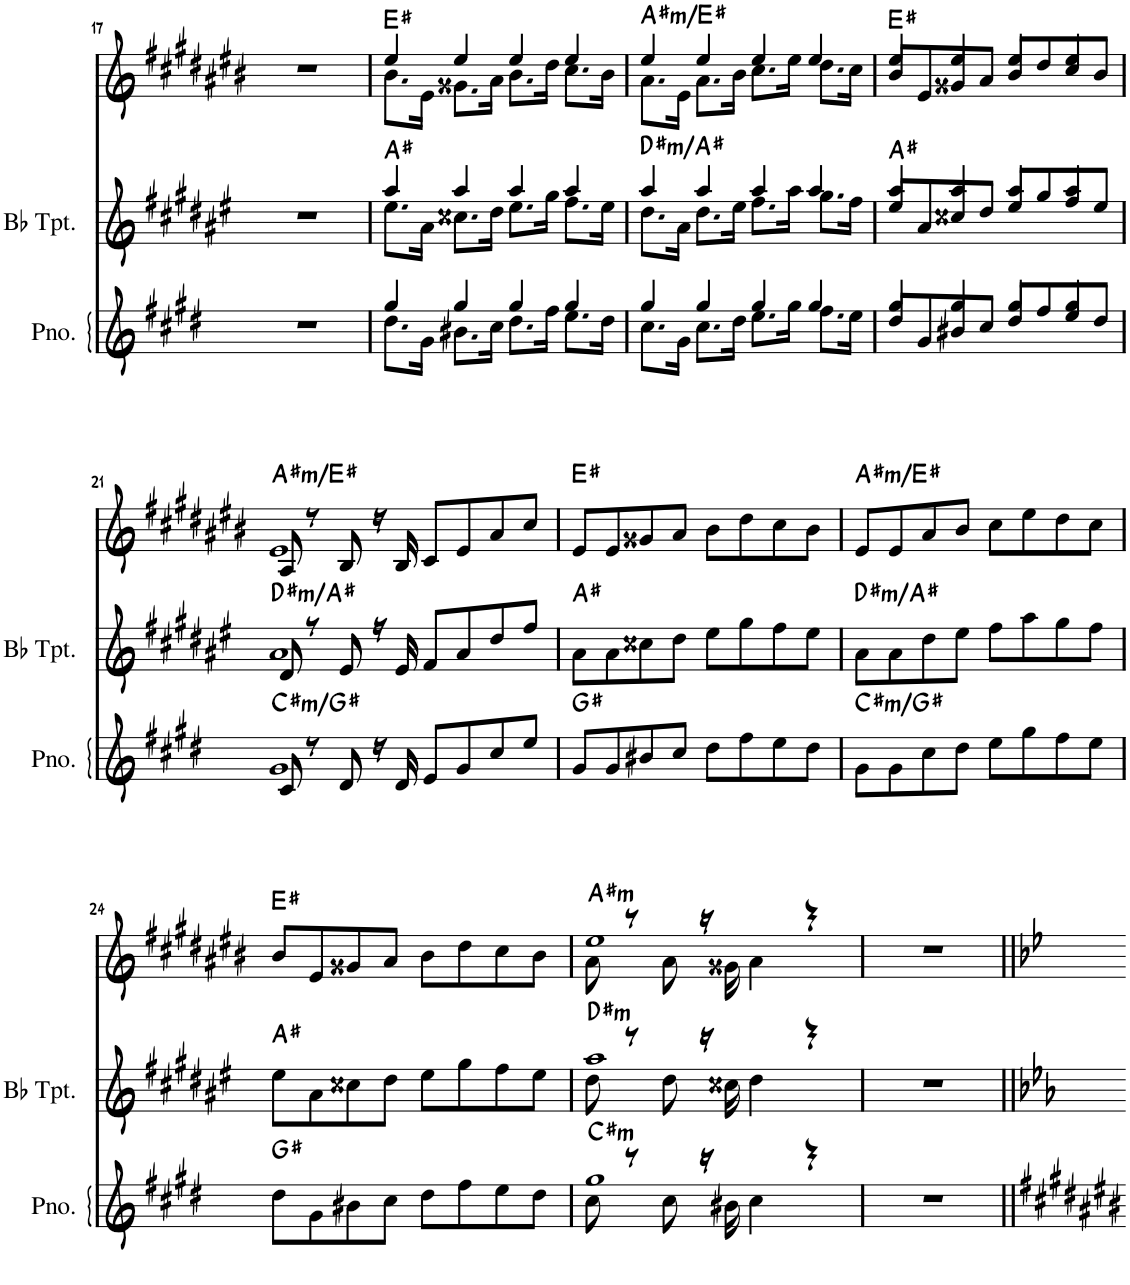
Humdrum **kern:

**kern	**harte	**kern	**harte	**kern	**harte
*part3	*part3	*part2	*part2	*part1	*part1
*staff3	*	*staff2	*	*staff1	*
*I"Piano	*	*I"Bb Trumpet	*	*I"Alto Sax	*
*I'Pno.	*	*I'Bb Tpt.	*	*I'Sax	*
!!LO:PB:g=z
*clefG2	*	*clefG2	*	*clefG2	*
*	*	*Trd1c2	*	*Trd5c9	*
*k[f#c#g#d#]	*	*k[f#c#g#d#a#e#]	*	*k[f#c#g#d#a#e#b#]	*
*M4/4	*	*M4/4	*	*M4/4	*
=17	=17	=17	=17	=17	=17
1r	.	1r	.	1r	.
=18	=18	=18	=18	=18	=18
*^	*	*^	*	*^	*
8.dd#\L	4gg#/	.	8.ee#\L	4aa#/	A#:maj	8.b#\L	4ee#/	E#:maj
16g#\Jk	.	.	16a#\Jk	.	.	16e#\Jk	.	.
8.b#X\L	4gg#/	.	8.cc##X\L	4aa#/	.	8.g##X\L	4ee#/	.
16cc#\Jk	.	.	16dd#\Jk	.	.	16a#\Jk	.	.
8.dd#\L	4gg#/	.	8.ee#\L	4aa#/	.	8.b#\L	4ee#/	.
16ff#\Jk	.	.	16gg#\Jk	.	.	16dd#\Jk	.	.
8.ee\L	4gg#/	.	8.ff#\L	4aa#/	.	8.cc#\L	4ee#/	.
16dd#\Jk	.	.	16ee#\Jk	.	.	16b#\Jk	.	.
=19	=19	=19	=19	=19	=19	=19	=19	=19
!	!	!	!	!	!LO:H:kt=m	!	!	!LO:H:kt=m
8.cc#\L	4gg#/	.	8.dd#\L	4aa#/	D#:min/5	8.a#\L	4ee#/	A#:min/5
16g#\Jk	.	.	16a#\Jk	.	.	16e#\Jk	.	.
8.cc#\L	4gg#/	.	8.dd#\L	4aa#/	.	8.a#\L	4ee#/	.
16dd#\Jk	.	.	16ee#\Jk	.	.	16b#\Jk	.	.
8.ee\L	4gg#/	.	8.ff#\L	4aa#/	.	8.cc#\L	4ee#/	.
16gg#\Jk	.	.	16aa#\Jk	.	.	16ee#\Jk	.	.
8.ff#\L	4gg#/	.	8.gg#\L	4aa#/	.	8.dd#\L	4ee#/	.
16ee\Jk	.	.	16ff#\Jk	.	.	16cc#\Jk	.	.
=20	=20	=20	=20	=20	=20	=20	=20	=20
8dd#/L	4gg#/	.	8ee#/L	4aa#/	A#:maj	8b#/L	4ee#/	E#:maj
8g#/	.	.	8a#/	.	.	8e#/	.	.
8b#X/	4gg#/	.	8cc##X/	4aa#/	.	8g##X/	4ee#/	.
8cc#/J	.	.	8dd#/J	.	.	8a#/J	.	.
8dd#/L	4gg#/	.	8ee#/L	4aa#/	.	8b#/L	4ee#/	.
8ff#/	.	.	8gg#/	.	.	8dd#/	.	.
8ee/	4gg#/	.	8ff#/	4aa#/	.	8cc#/	4ee#/	.
8dd#/J	.	.	8ee#/J	.	.	8b#/J	.	.
!!LO:LB:g=z	!!
=21	=21	=21	=21	=21	=21	=21	=21	=21
!	!	!LO:H:kt=m	!	!	!LO:H:kt=m	!	!	!LO:H:kt=m
8c#/	1g#	C#:min/5	8d#/	1a#	D#:min/5	8A#/	1e#	A#:min/5
8r	.	.	8r	.	.	8r	.	.
8d#/	.	.	8e#/	.	.	8B#/	.	.
16r	.	.	16r	.	.	16r	.	.
16d#/	.	.	16e#/	.	.	16B#/	.	.
8e/L	.	.	8f#/L	.	.	8c#/L	.	.
8g#/	.	.	8a#/	.	.	8e#/	.	.
8cc#/	.	.	8dd#/	.	.	8a#/	.	.
8ee/J	.	.	8ff#/J	.	.	8cc#/J	.	.
*v	*v	*	*	*	*	*v	*v	*
*	*	*v	*v	*	*	*
=22	=22	=22	=22	=22	=22
8g#/L	.	8a#\L	.	8e#/L	.
8g#/	.	8a#\	.	8e#/	.
8b#X/	.	8cc##X\	.	8g##X/	.
8cc#/J	.	8dd#\J	.	8a#/J	.
8dd#\L	.	8ee#\L	.	8b#\L	.
8ff#\	.	8gg#\	.	8dd#\	.
8ee\	.	8ff#\	.	8cc#\	.
8dd#\J	.	8ee#\J	.	8b#\J	.
=23	=23	=23	=23	=23	=23
8g#\L	.	8a#\L	.	8e#/L	.
8g#\	.	8a#\	.	8e#/	.
8cc#\	.	8dd#\	.	8a#/	.
8dd#\J	.	8ee#\J	.	8b#/J	.
8ee\L	.	8ff#\L	.	8cc#\L	.
8gg#\	.	8aa#\	.	8ee#\	.
8ff#\	.	8gg#\	.	8dd#\	.
8ee\J	.	8ff#\J	.	8cc#\J	.
!!LO:LB:g=z
=24	=24	=24	=24	=24	=24
8dd#\L	.	8ee#\L	.	8b#/L	.
8g#\	.	8a#\	.	8e#/	.
8b#X\	.	8cc##X\	.	8g##X/	.
8cc#\J	.	8dd#\J	.	8a#/J	.
8dd#\L	.	8ee#\L	.	8b#\L	.
8ff#\	.	8gg#\	.	8dd#\	.
8ee\	.	8ff#\	.	8cc#\	.
8dd#\J	.	8ee#\J	.	8b#\J	.
=25	=25	=25	=25	=25	=25
*^	*	*^	*	*^	*
!	!	!LO:H:kt=m	!	!	!LO:H:kt=m	!	!	!LO:H:kt=m
8cc#\	1gg#	C#:min	8dd#\	1aa#	D#:min	8a#\	1ee#	A#:min
8r	.	.	8r	.	.	8r	.	.
8cc#\	.	.	8dd#\	.	.	8a#\	.	.
16r	.	.	16r	.	.	16r	.	.
16b#X\	.	.	16cc##X\	.	.	16g##X\	.	.
4cc#\	.	.	4dd#\	.	.	4a#\	.	.
4r	.	.	4r	.	.	4r	.	.
*v	*v	*	*	*	*	*v	*v	*
*	*	*v	*v	*	*	*
=26	=26	=26	=26	=26	=26
1r	.	1r	.	1r	.
=||	=||	=||	=||	=||	=||
*-	*-	*-	*-	*-	*-
